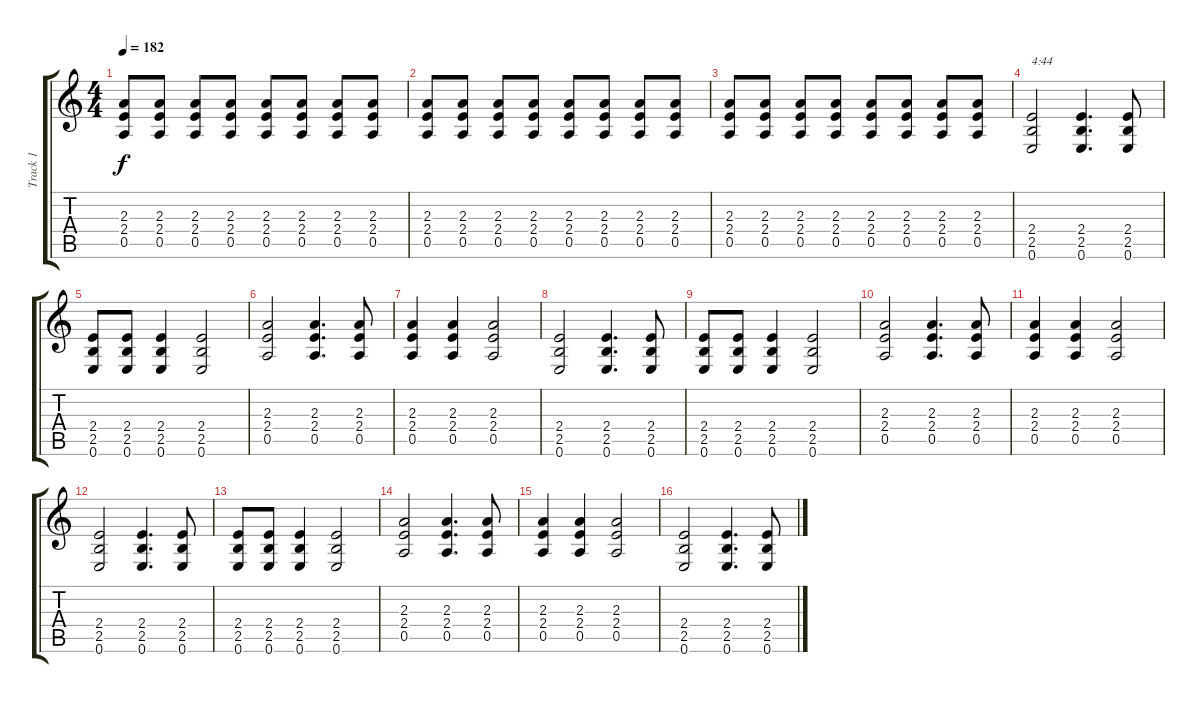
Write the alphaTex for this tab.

\track ("Track 1" "Track 1") {instrument overdrivenguitar}
\staff {score tabs}
\tuning (E4 B3 G3 D3 A2 E2) {hide}
\ts (4 4)
\tempo 182
\clef g2
\ks c
(2.3 2.4 0.5).8{dy f} (2.3 2.4 0.5).8 (2.3 2.4 0.5).8 (2.3 2.4 0.5).8 (2.3 2.4 0.5).8 (2.3 2.4 0.5).8 (2.3 2.4 0.5).8 (2.3 2.4 0.5).8 |
(2.3 2.4 0.5).8 (2.3 2.4 0.5).8 (2.3 2.4 0.5).8 (2.3 2.4 0.5).8 (2.3 2.4 0.5).8 (2.3 2.4 0.5).8 (2.3 2.4 0.5).8 (2.3 2.4 0.5).8 |
(2.3 2.4 0.5).8 (2.3 2.4 0.5).8 (2.3 2.4 0.5).8 (2.3 2.4 0.5).8 (2.3 2.4 0.5).8 (2.3 2.4 0.5).8 (2.3 2.4 0.5).8 (2.3 2.4 0.5).8 |
(2.4 2.5 0.6).2{txt "4:44" volume 13} (2.4 2.5 0.6).4{d} (2.4 2.5 0.6).8 |
(2.4 2.5 0.6).8 (2.4 2.5 0.6).8 (2.4 2.5 0.6).4 (2.4 2.5 0.6).2 |
(2.3 2.4 0.5).2 (2.3 2.4 0.5).4{d} (2.3 2.4 0.5).8 |
(2.3 2.4 0.5).4 (2.3 2.4 0.5).4 (2.3 2.4 0.5).2 |
(2.4 2.5 0.6).2 (2.4 2.5 0.6).4{d} (2.4 2.5 0.6).8 |
(2.4 2.5 0.6).8 (2.4 2.5 0.6).8 (2.4 2.5 0.6).4 (2.4 2.5 0.6).2 |
(2.3 2.4 0.5).2 (2.3 2.4 0.5).4{d} (2.3 2.4 0.5).8 |
(2.3 2.4 0.5).4 (2.3 2.4 0.5).4 (2.3 2.4 0.5).2 |
(2.4 2.5 0.6).2 (2.4 2.5 0.6).4{d} (2.4 2.5 0.6).8 |
(2.4 2.5 0.6).8 (2.4 2.5 0.6).8 (2.4 2.5 0.6).4 (2.4 2.5 0.6).2 |
(2.3 2.4 0.5).2 (2.3 2.4 0.5).4{d} (2.3 2.4 0.5).8 |
(2.3 2.4 0.5).4 (2.3 2.4 0.5).4 (2.3 2.4 0.5).2 |
(2.4 2.5 0.6).2 (2.4 2.5 0.6).4{d} (2.4 2.5 0.6).8
